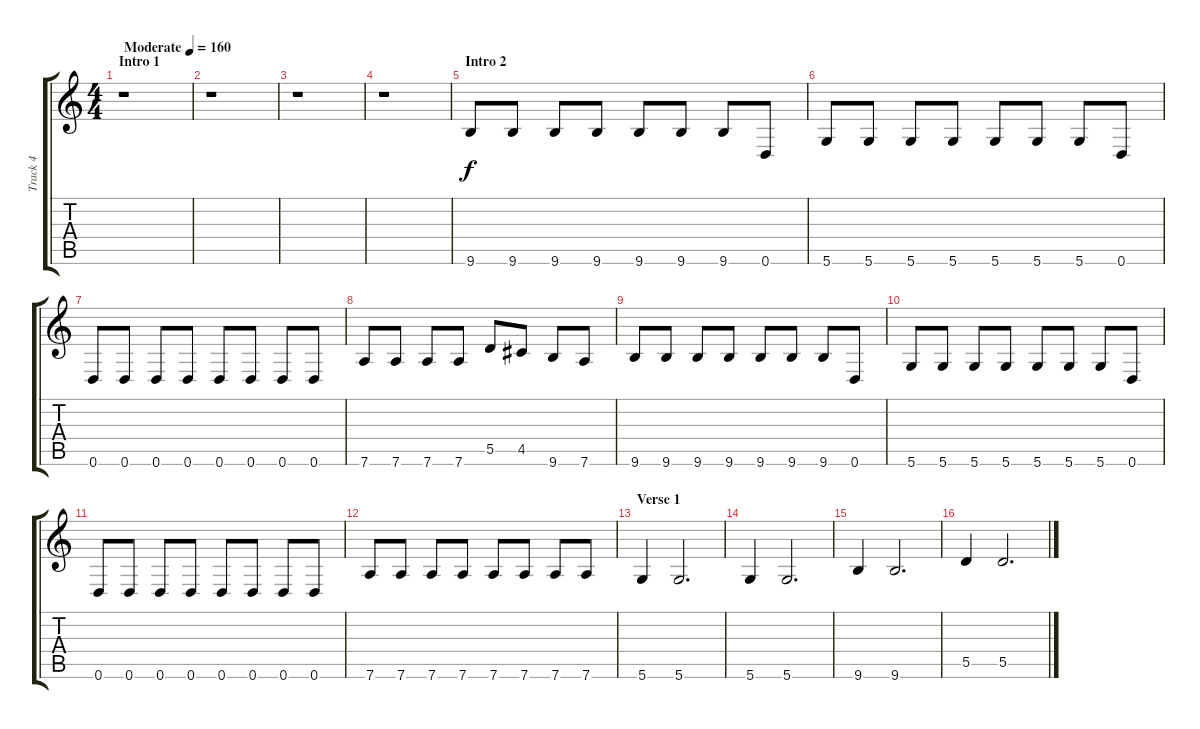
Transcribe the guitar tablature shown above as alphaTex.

\track ("Track 4" "Track 4") {instrument electricbassfinger}
\staff {score tabs}
\tuning (E4 B3 G3 D3 A2 D2) {hide}
\ts (4 4)
\section ("" "Intro 1")
\tempo (160 "Moderate")
\clef g2
\ks c
r.1{dy f instrument electricbassfinger} |
r.1 |
r.1 |
r.1 |
\section ("" "Intro 2")
9.6.8 9.6.8 9.6.8 9.6.8 9.6.8 9.6.8 9.6.8 0.6.8 |
5.6.8 5.6.8 5.6.8 5.6.8 5.6.8 5.6.8 5.6.8 0.6.8 |
0.6.8 0.6.8 0.6.8 0.6.8 0.6.8 0.6.8 0.6.8 0.6.8 |
7.6.8 7.6.8 7.6.8 7.6.8 5.5.8 4.5.8 9.6.8 7.6.8 |
9.6.8 9.6.8 9.6.8 9.6.8 9.6.8 9.6.8 9.6.8 0.6.8 |
5.6.8 5.6.8 5.6.8 5.6.8 5.6.8 5.6.8 5.6.8 0.6.8 |
0.6.8 0.6.8 0.6.8 0.6.8 0.6.8 0.6.8 0.6.8 0.6.8 |
7.6.8 7.6.8 7.6.8 7.6.8 7.6.8 7.6.8 7.6.8 7.6.8 |
\section ("" "Verse 1")
5.6.4 5.6.2{d} |
5.6.4 5.6.2{d} |
9.6.4 9.6.2{d} |
5.5.4 5.5.2{d}
